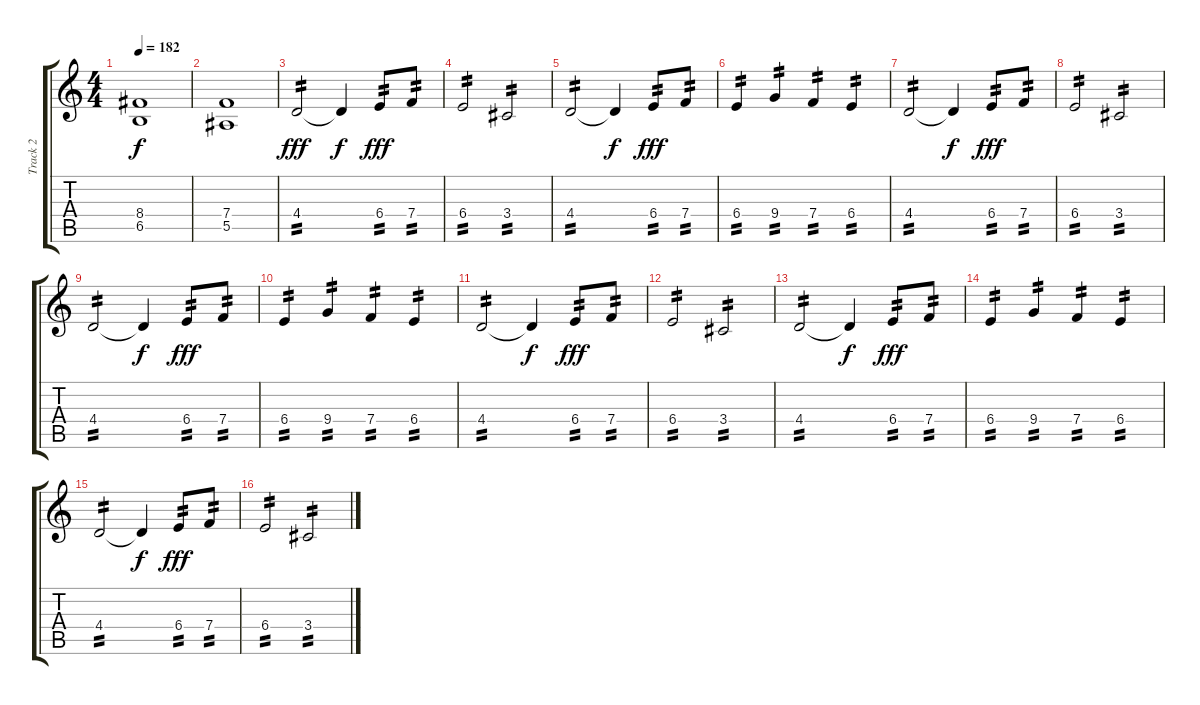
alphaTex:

\track ("Track 2" "Track 2") {instrument distortionguitar}
\staff {score tabs}
\tuning (C4 G3 Eb3 Bb2 F2 C2) {hide}
\ts (4 4)
\tempo 182
\clef g2
\ks c
(8.4 6.5).1{dy f} |
(7.4 5.5).1 |
4.4.2{tp 2 dy fff} 4.4{t}.4{dy f} 6.4.8{tp 2 dy fff} 7.4.8{tp 2} |
6.4.2{tp 2} 3.4.2{tp 2} |
4.4.2{tp 2} 4.4{t}.4{dy f} 6.4.8{tp 2 dy fff} 7.4.8{tp 2} |
6.4.4{tp 2} 9.4.4{tp 2} 7.4.4{tp 2} 6.4.4{tp 2} |
4.4.2{tp 2} 4.4{t}.4{dy f} 6.4.8{tp 2 dy fff} 7.4.8{tp 2} |
6.4.2{tp 2} 3.4.2{tp 2} |
4.4.2{tp 2} 4.4{t}.4{dy f} 6.4.8{tp 2 dy fff} 7.4.8{tp 2} |
6.4.4{tp 2} 9.4.4{tp 2} 7.4.4{tp 2} 6.4.4{tp 2} |
4.4.2{tp 2} 4.4{t}.4{dy f} 6.4.8{tp 2 dy fff} 7.4.8{tp 2} |
6.4.2{tp 2} 3.4.2{tp 2} |
4.4.2{tp 2} 4.4{t}.4{dy f} 6.4.8{tp 2 dy fff} 7.4.8{tp 2} |
6.4.4{tp 2} 9.4.4{tp 2} 7.4.4{tp 2} 6.4.4{tp 2} |
4.4.2{tp 2} 4.4{t}.4{dy f} 6.4.8{tp 2 dy fff} 7.4.8{tp 2} |
6.4.2{tp 2} 3.4.2{tp 2}
